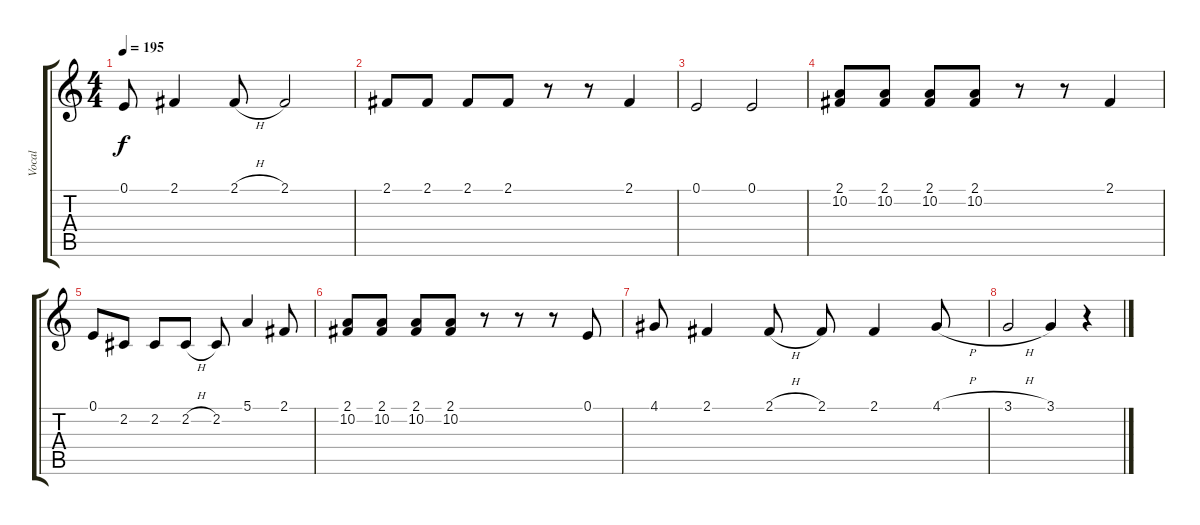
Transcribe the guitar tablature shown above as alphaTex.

\track ("Vocal" "Vocal") {instrument violin}
\staff {score tabs}
\tuning (E4 B3 G3 D3 A2 E2) {hide}
\ts (4 4)
\tempo 195
\clef g2
\ks c
0.1.8{dy f} 2.1.4 2.1{h}.8 2.1.2 |
2.1.8 2.1.8 2.1.8 2.1.8 r.8 r.8 2.1.4 |
0.1.2 0.1.2 |
(2.1 10.2).8 (2.1 10.2).8 (2.1 10.2).8 (2.1 10.2).8 r.8 r.8 2.1.4 |
0.1.8 2.2.8 2.2.8 2.2{h}.8 2.2.8 5.1.4 2.1.8 |
(2.1 10.2).8 (2.1 10.2).8 (2.1 10.2).8 (2.1 10.2).8 r.8 r.8 r.8 0.1.8 |
4.1.8 2.1.4 2.1{h}.8 2.1.8 2.1.4 4.1{h}.8 |
3.1{h}.2 3.1.4 r.4
